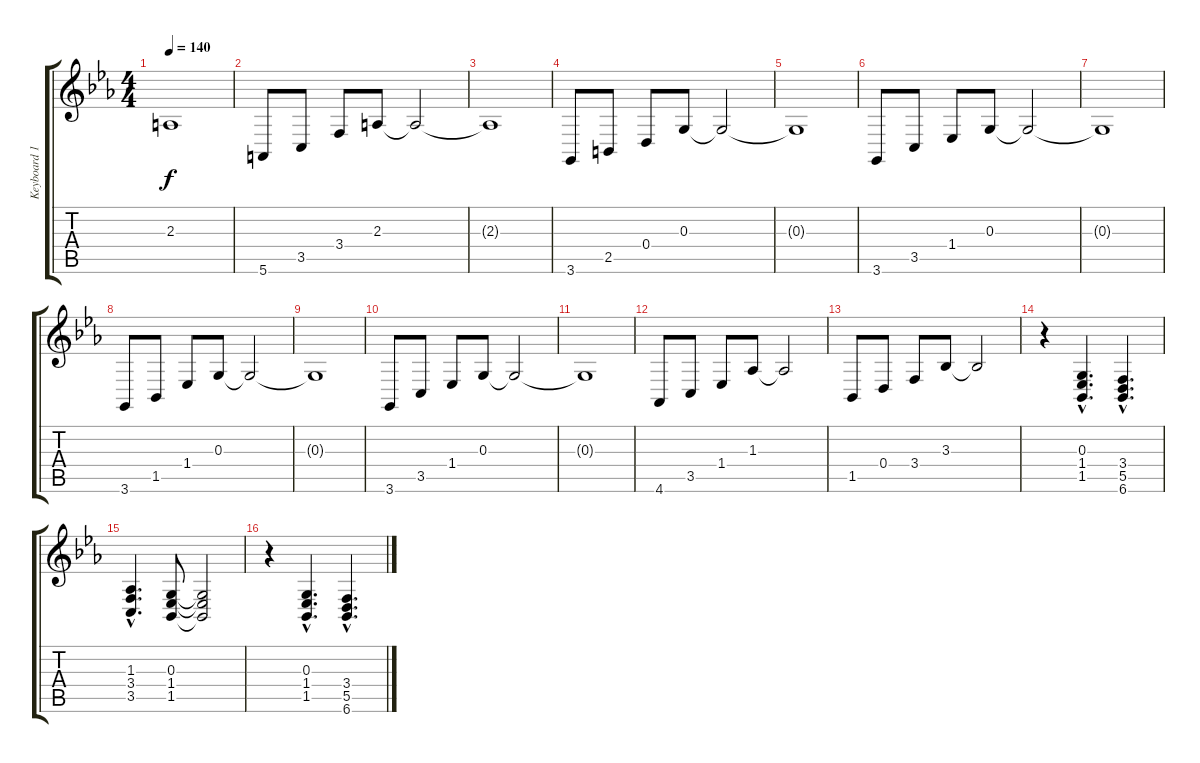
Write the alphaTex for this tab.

\track ("Keyboard 1" "Keyboard 1") {instrument stringensemble1}
\staff {score tabs}
\tuning (E4 B3 G3 D3 A2 E2) {hide}
\ts (4 4)
\tempo 140
\clef g2
\ks eb
2.3{t}.1{dy f} |
5.6.8 3.5.8 3.4.8 2.3.8 2.3{t}.2 |
2.3{t}.1 |
3.6.8 2.5.8 0.4.8 0.3.8 0.3{t}.2 |
0.3{t}.1 |
3.6.8 3.5.8 1.4.8 0.3.8 0.3{t}.2 |
0.3{t}.1 |
3.6.8 1.5.8 1.4.8 0.3.8 0.3{t}.2 |
0.3{t}.1 |
3.6.8 3.5.8 1.4.8 0.3.8 0.3{t}.2 |
0.3{t}.1 |
4.6.8 3.5.8 1.4.8 1.3.8 1.3{t}.2 |
1.5.8 0.4.8 3.4.8 3.3.8 3.3{t}.2 |
r.4 (0.3{hac} 1.4{hac} 1.5{hac}).4{d} (3.4{hac} 5.5{hac} 6.6{hac}).4{d} |
(1.3{hac} 3.4{hac} 3.5{hac}).4{d} (0.3 1.4 1.5).8 (0.3{t} 1.4{t} 1.5{t}).2 |
r.4 (0.3{hac} 1.4{hac} 1.5{hac}).4{d} (3.4{hac} 5.5{hac} 6.6{hac}).4{d}
